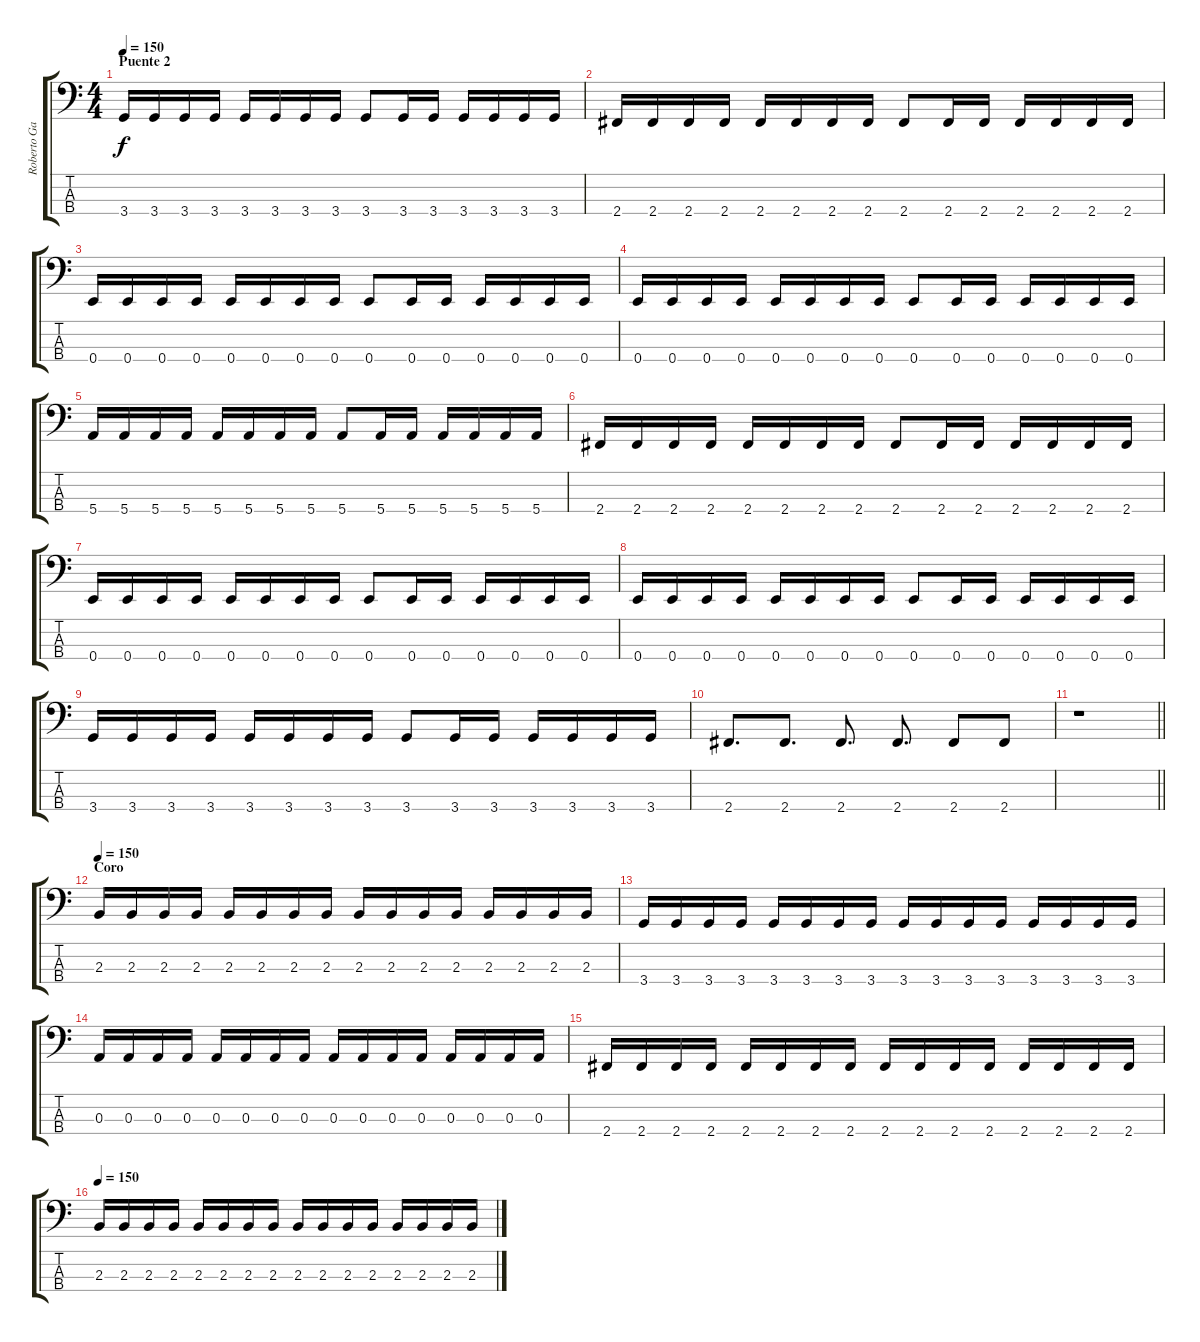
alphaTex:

\track ("Roberto García" "Roberto Ga") {instrument electricbasspick}
\staff {score tabs}
\tuning (G2 D2 A1 E1) {hide}
\ts (4 4)
\section ("" "Puente 2")
\tempo 150
\clef f4
\ks c
3.4.16{dy f} 3.4.16 3.4.16 3.4.16 3.4.16 3.4.16 3.4.16 3.4.16 3.4.8 3.4.16 3.4.16 3.4.16 3.4.16 3.4.16 3.4.16 |
2.4.16 2.4.16 2.4.16 2.4.16 2.4.16 2.4.16 2.4.16 2.4.16 2.4.8 2.4.16 2.4.16 2.4.16 2.4.16 2.4.16 2.4.16 |
0.4.16 0.4.16 0.4.16 0.4.16 0.4.16 0.4.16 0.4.16 0.4.16 0.4.8 0.4.16 0.4.16 0.4.16 0.4.16 0.4.16 0.4.16 |
0.4.16 0.4.16 0.4.16 0.4.16 0.4.16 0.4.16 0.4.16 0.4.16 0.4.8 0.4.16 0.4.16 0.4.16 0.4.16 0.4.16 0.4.16 |
5.4.16 5.4.16 5.4.16 5.4.16 5.4.16 5.4.16 5.4.16 5.4.16 5.4.8 5.4.16 5.4.16 5.4.16 5.4.16 5.4.16 5.4.16 |
2.4.16 2.4.16 2.4.16 2.4.16 2.4.16 2.4.16 2.4.16 2.4.16 2.4.8 2.4.16 2.4.16 2.4.16 2.4.16 2.4.16 2.4.16 |
0.4.16 0.4.16 0.4.16 0.4.16 0.4.16 0.4.16 0.4.16 0.4.16 0.4.8 0.4.16 0.4.16 0.4.16 0.4.16 0.4.16 0.4.16 |
0.4.16 0.4.16 0.4.16 0.4.16 0.4.16 0.4.16 0.4.16 0.4.16 0.4.8 0.4.16 0.4.16 0.4.16 0.4.16 0.4.16 0.4.16 |
3.4.16 3.4.16 3.4.16 3.4.16 3.4.16 3.4.16 3.4.16 3.4.16 3.4.8 3.4.16 3.4.16 3.4.16 3.4.16 3.4.16 3.4.16 |
2.4.8{d} 2.4.8{d} 2.4.8{d} 2.4.8{d} 2.4.8 2.4.8 |
\barLineRight lightlight
r.1 |
\section ("" "Coro")
\tempo 150
2.3.16 2.3.16 2.3.16 2.3.16 2.3.16 2.3.16 2.3.16 2.3.16 2.3.16 2.3.16 2.3.16 2.3.16 2.3.16 2.3.16 2.3.16 2.3.16 |
3.4.16 3.4.16 3.4.16 3.4.16 3.4.16 3.4.16 3.4.16 3.4.16 3.4.16 3.4.16 3.4.16 3.4.16 3.4.16 3.4.16 3.4.16 3.4.16 |
0.3.16 0.3.16 0.3.16 0.3.16 0.3.16 0.3.16 0.3.16 0.3.16 0.3.16 0.3.16 0.3.16 0.3.16 0.3.16 0.3.16 0.3.16 0.3.16 |
2.4.16 2.4.16 2.4.16 2.4.16 2.4.16 2.4.16 2.4.16 2.4.16 2.4.16 2.4.16 2.4.16 2.4.16 2.4.16 2.4.16 2.4.16 2.4.16 |
\tempo 150
2.3.16 2.3.16 2.3.16 2.3.16 2.3.16 2.3.16 2.3.16 2.3.16 2.3.16 2.3.16 2.3.16 2.3.16 2.3.16 2.3.16 2.3.16 2.3.16
